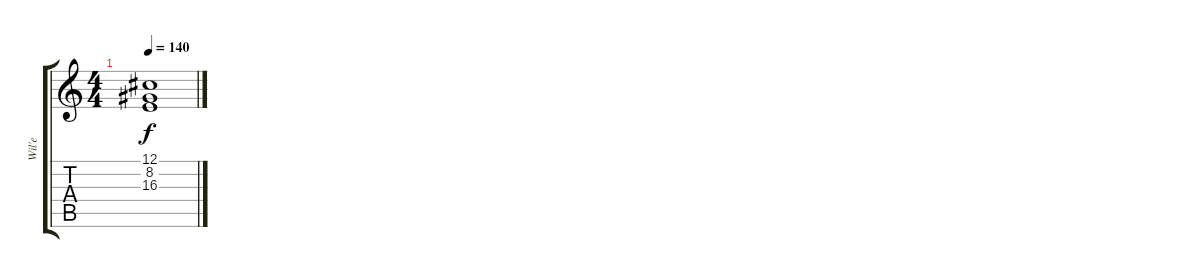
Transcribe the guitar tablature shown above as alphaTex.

\track ("Wil'e" "Wil'e") {instrument stringensemble1}
\staff {score tabs}
\tuning (Db4 Ab3 E3 B2 Gb2 Db2) {hide}
\ts (4 4)
\tempo 140
\clef g2
\ks c
(12.1 8.2 16.3).1{dy f}
